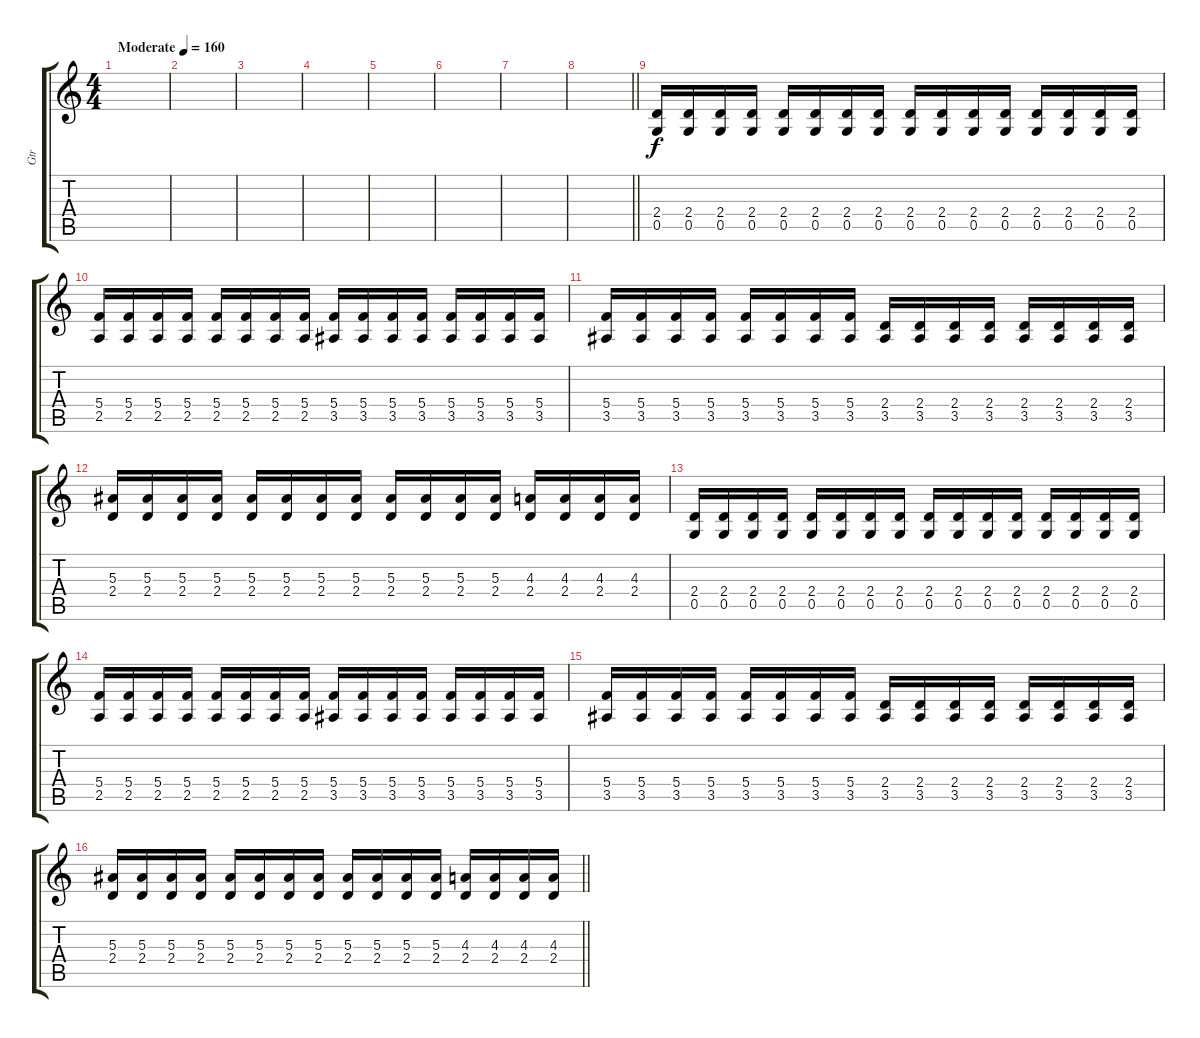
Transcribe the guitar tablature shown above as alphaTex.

\track ("Gtr" "Gtr") {instrument distortionguitar}
\staff {score tabs}
\tuning (D4 A3 F3 C3 G2 D2) {hide}
\ts (4 4)
\section ("" "")
\tempo (160 "Moderate")
\clef g2
\ks c
|
|
|
|
|
|
|
\barLineRight lightlight
|
(2.4 0.5).16 (2.4 0.5).16 (2.4 0.5).16 (2.4 0.5).16 (2.4 0.5).16 (2.4 0.5).16 (2.4 0.5).16 (2.4 0.5).16 (2.4 0.5).16 (2.4 0.5).16 (2.4 0.5).16 (2.4 0.5).16 (2.4 0.5).16 (2.4 0.5).16 (2.4 0.5).16 (2.4 0.5).16 |
(5.4 2.5).16 (5.4 2.5).16 (5.4 2.5).16 (5.4 2.5).16 (5.4 2.5).16 (5.4 2.5).16 (5.4 2.5).16 (5.4 2.5).16 (5.4 3.5).16 (5.4 3.5).16 (5.4 3.5).16 (5.4 3.5).16 (5.4 3.5).16 (5.4 3.5).16 (5.4 3.5).16 (5.4 3.5).16 |
(5.4 3.5).16 (5.4 3.5).16 (5.4 3.5).16 (5.4 3.5).16 (5.4 3.5).16 (5.4 3.5).16 (5.4 3.5).16 (5.4 3.5).16 (2.4 3.5).16 (2.4 3.5).16 (2.4 3.5).16 (2.4 3.5).16 (2.4 3.5).16 (2.4 3.5).16 (2.4 3.5).16 (2.4 3.5).16 |
(5.3 2.4).16 (5.3 2.4).16 (5.3 2.4).16 (5.3 2.4).16 (5.3 2.4).16 (5.3 2.4).16 (5.3 2.4).16 (5.3 2.4).16 (5.3 2.4).16 (5.3 2.4).16 (5.3 2.4).16 (5.3 2.4).16 (4.3 2.4).16 (4.3 2.4).16 (4.3 2.4).16 (4.3 2.4).16 |
(2.4 0.5).16 (2.4 0.5).16 (2.4 0.5).16 (2.4 0.5).16 (2.4 0.5).16 (2.4 0.5).16 (2.4 0.5).16 (2.4 0.5).16 (2.4 0.5).16 (2.4 0.5).16 (2.4 0.5).16 (2.4 0.5).16 (2.4 0.5).16 (2.4 0.5).16 (2.4 0.5).16 (2.4 0.5).16 |
(5.4 2.5).16 (5.4 2.5).16 (5.4 2.5).16 (5.4 2.5).16 (5.4 2.5).16 (5.4 2.5).16 (5.4 2.5).16 (5.4 2.5).16 (5.4 3.5).16 (5.4 3.5).16 (5.4 3.5).16 (5.4 3.5).16 (5.4 3.5).16 (5.4 3.5).16 (5.4 3.5).16 (5.4 3.5).16 |
(5.4 3.5).16 (5.4 3.5).16 (5.4 3.5).16 (5.4 3.5).16 (5.4 3.5).16 (5.4 3.5).16 (5.4 3.5).16 (5.4 3.5).16 (2.4 3.5).16 (2.4 3.5).16 (2.4 3.5).16 (2.4 3.5).16 (2.4 3.5).16 (2.4 3.5).16 (2.4 3.5).16 (2.4 3.5).16 |
\barLineRight lightlight
(5.3 2.4).16 (5.3 2.4).16 (5.3 2.4).16 (5.3 2.4).16 (5.3 2.4).16 (5.3 2.4).16 (5.3 2.4).16 (5.3 2.4).16 (5.3 2.4).16 (5.3 2.4).16 (5.3 2.4).16 (5.3 2.4).16 (4.3 2.4).16 (4.3 2.4).16 (4.3 2.4).16 (4.3 2.4).16
